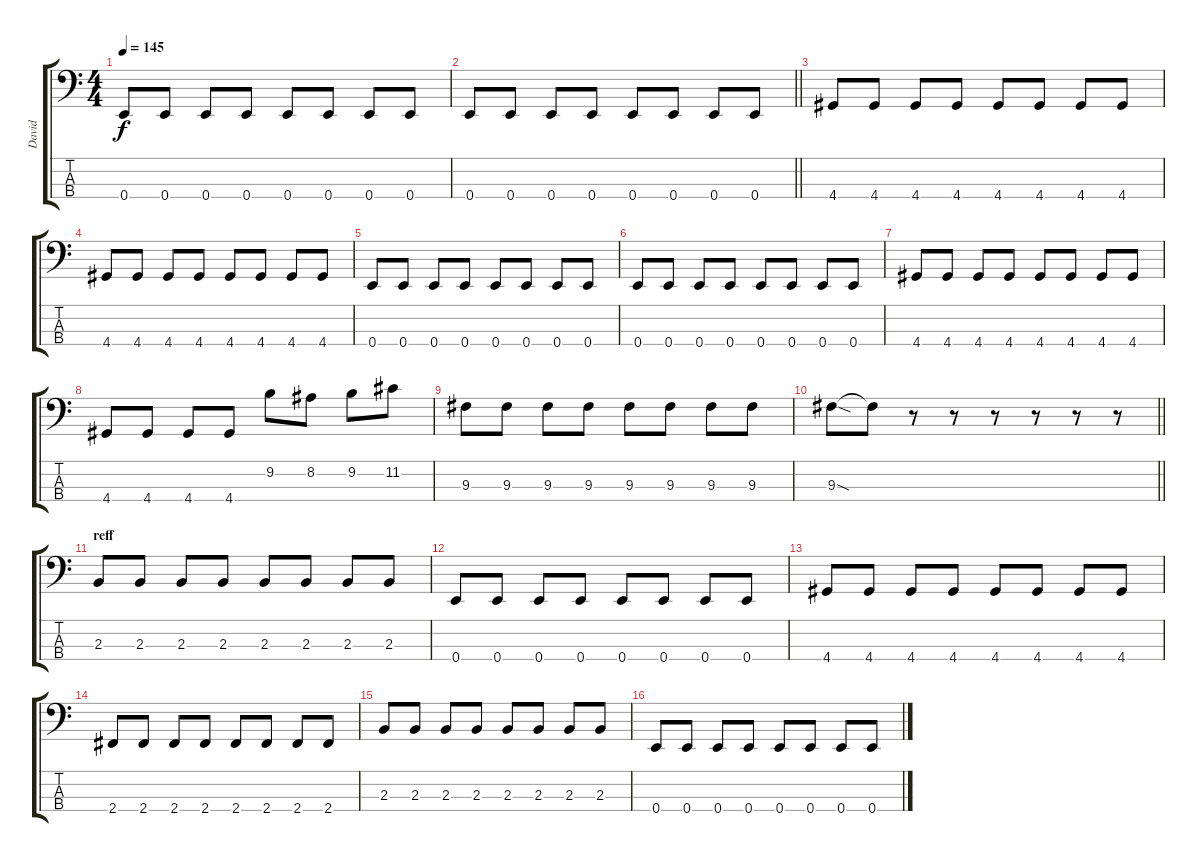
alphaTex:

\track ("David" "David") {instrument electricbassfinger bank 177}
\staff {score tabs}
\tuning (G2 D2 A1 E1) {hide}
\ts (4 4)
\tempo 145
\clef f4
\ks c
0.4.8{dy f} 0.4.8 0.4.8 0.4.8 0.4.8 0.4.8 0.4.8 0.4.8 |
\barLineRight lightlight
0.4.8 0.4.8 0.4.8 0.4.8 0.4.8 0.4.8 0.4.8 0.4.8 |
4.4.8 4.4.8 4.4.8 4.4.8 4.4.8 4.4.8 4.4.8 4.4.8 |
4.4.8 4.4.8 4.4.8 4.4.8 4.4.8 4.4.8 4.4.8 4.4.8 |
0.4.8 0.4.8 0.4.8 0.4.8 0.4.8 0.4.8 0.4.8 0.4.8 |
0.4.8 0.4.8 0.4.8 0.4.8 0.4.8 0.4.8 0.4.8 0.4.8 |
4.4.8 4.4.8 4.4.8 4.4.8 4.4.8 4.4.8 4.4.8 4.4.8 |
4.4.8 4.4.8 4.4.8 4.4.8 9.2.8 8.2.8 9.2.8 11.2.8 |
9.3.8 9.3.8 9.3.8 9.3.8 9.3.8 9.3.8 9.3.8 9.3.8 |
\barLineRight lightlight
9.3{sod}.8 9.3{t}.8 r.8 r.8 r.8 r.8 r.8 r.8 |
\section ("" "reff")
2.3.8 2.3.8 2.3.8 2.3.8 2.3.8 2.3.8 2.3.8 2.3.8 |
0.4.8 0.4.8 0.4.8 0.4.8 0.4.8 0.4.8 0.4.8 0.4.8 |
4.4.8 4.4.8 4.4.8 4.4.8 4.4.8 4.4.8 4.4.8 4.4.8 |
2.4.8 2.4.8 2.4.8 2.4.8 2.4.8 2.4.8 2.4.8 2.4.8 |
2.3.8 2.3.8 2.3.8 2.3.8 2.3.8 2.3.8 2.3.8 2.3.8 |
0.4.8 0.4.8 0.4.8 0.4.8 0.4.8 0.4.8 0.4.8 0.4.8
